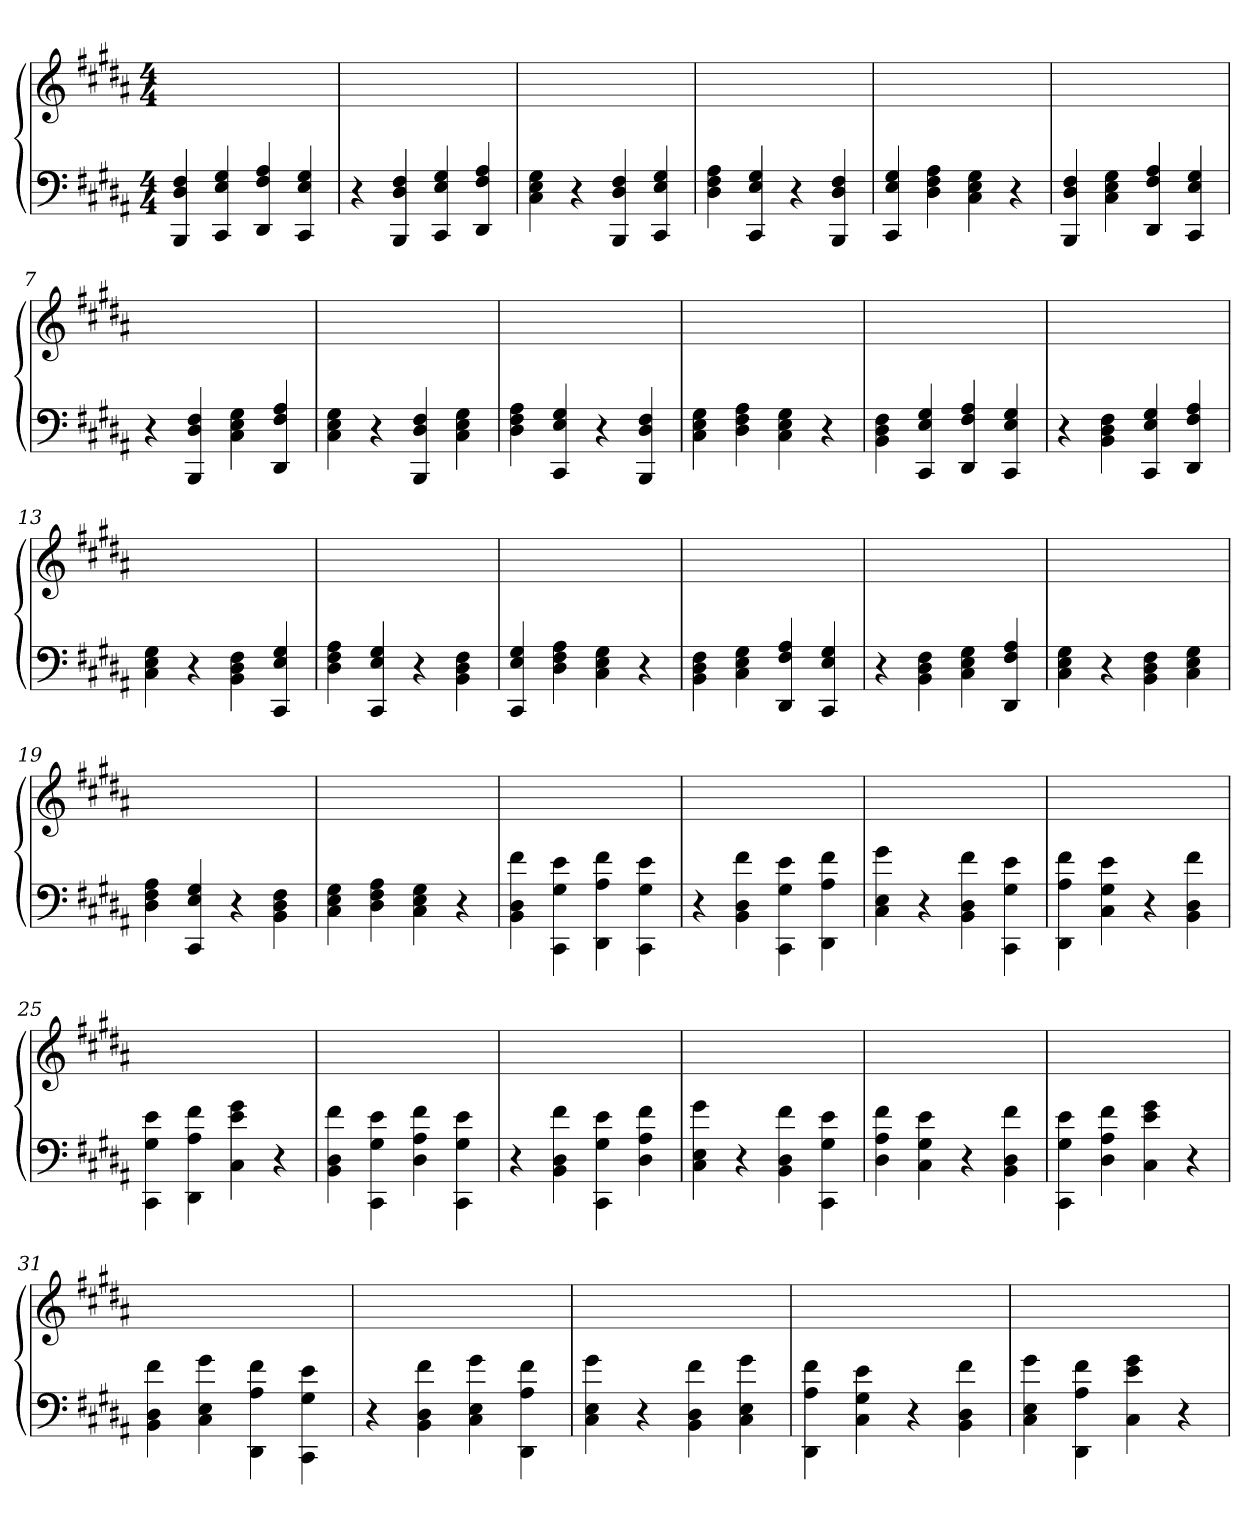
**kern	**kern
*part2	*part1
*staff2	*staff1
*clefF4	*clefG2
*k[f#c#g#d#a#]	*k[f#c#g#d#a#]
*B:	*B:
*M4/4	*M4/4
*MM60	*MM60
=1	=1
4BBB 4D# 4F#	1ryy
4CC# 4E 4G#	.
4DD# 4F# 4A#	.
4CC# 4E 4G#	.
=2	=2
4r	1ryy
4BBB 4D# 4F#	.
4CC# 4E 4G#	.
4DD# 4F# 4A#	.
=3	=3
4C# 4E 4G#	1ryy
4r	.
4BBB 4D# 4F#	.
4CC# 4E 4G#	.
=4	=4
4D# 4F# 4A#	1ryy
4CC# 4E 4G#	.
4r	.
4BBB 4D# 4F#	.
=5	=5
4CC# 4E 4G#	1ryy
4D# 4F# 4A#	.
4C# 4E 4G#	.
4r	.
=6	=6
4BBB 4D# 4F#	1ryy
4C# 4E 4G#	.
4DD# 4F# 4A#	.
4CC# 4E 4G#	.
=7	=7
4r	1ryy
4BBB 4D# 4F#	.
4C# 4E 4G#	.
4DD# 4F# 4A#	.
=8	=8
4C# 4E 4G#	1ryy
4r	.
4BBB 4D# 4F#	.
4C# 4E 4G#	.
=9	=9
4D# 4F# 4A#	1ryy
4CC# 4E 4G#	.
4r	.
4BBB 4D# 4F#	.
=10	=10
4C# 4E 4G#	1ryy
4D# 4F# 4A#	.
4C# 4E 4G#	.
4r	.
=11	=11
4BB 4D# 4F#	1ryy
4CC# 4E 4G#	.
4DD# 4F# 4A#	.
4CC# 4E 4G#	.
=12	=12
4r	1ryy
4BB 4D# 4F#	.
4CC# 4E 4G#	.
4DD# 4F# 4A#	.
=13	=13
4C# 4E 4G#	1ryy
4r	.
4BB 4D# 4F#	.
4CC# 4E 4G#	.
=14	=14
4D# 4F# 4A#	1ryy
4CC# 4E 4G#	.
4r	.
4BB 4D# 4F#	.
=15	=15
4CC# 4E 4G#	1ryy
4D# 4F# 4A#	.
4C# 4E 4G#	.
4r	.
=16	=16
4BB 4D# 4F#	1ryy
4C# 4E 4G#	.
4DD# 4F# 4A#	.
4CC# 4E 4G#	.
=17	=17
4r	1ryy
4BB 4D# 4F#	.
4C# 4E 4G#	.
4DD# 4F# 4A#	.
=18	=18
4C# 4E 4G#	1ryy
4r	.
4BB 4D# 4F#	.
4C# 4E 4G#	.
=19	=19
4D# 4F# 4A#	1ryy
4CC# 4E 4G#	.
4r	.
4BB 4D# 4F#	.
=20	=20
4C# 4E 4G#	1ryy
4D# 4F# 4A#	.
4C# 4E 4G#	.
4r	.
=21	=21
4BB 4D# 4f#	1ryy
4CC# 4G# 4e	.
4DD# 4A# 4f#	.
4CC# 4G# 4e	.
=22	=22
4r	1ryy
4BB 4D# 4f#	.
4CC# 4G# 4e	.
4DD# 4A# 4f#	.
=23	=23
4C# 4E 4g#	1ryy
4r	.
4BB 4D# 4f#	.
4CC# 4G# 4e	.
=24	=24
4DD# 4A# 4f#	1ryy
4C# 4G# 4e	.
4r	.
4BB 4D# 4f#	.
=25	=25
4CC# 4G# 4e	1ryy
4DD# 4A# 4f#	.
4C# 4e 4g#	.
4r	.
=26	=26
4BB 4D# 4f#	1ryy
4CC# 4G# 4e	.
4D# 4A# 4f#	.
4CC# 4G# 4e	.
=27	=27
4r	1ryy
4BB 4D# 4f#	.
4CC# 4G# 4e	.
4D# 4A# 4f#	.
=28	=28
4C# 4E 4g#	1ryy
4r	.
4BB 4D# 4f#	.
4CC# 4G# 4e	.
=29	=29
4D# 4A# 4f#	1ryy
4C# 4G# 4e	.
4r	.
4BB 4D# 4f#	.
=30	=30
4CC# 4G# 4e	1ryy
4D# 4A# 4f#	.
4C# 4e 4g#	.
4r	.
=31	=31
4BB 4D# 4f#	1ryy
4C# 4E 4g#	.
4DD# 4A# 4f#	.
4CC# 4G# 4e	.
=32	=32
4r	1ryy
4BB 4D# 4f#	.
4C# 4E 4g#	.
4DD# 4A# 4f#	.
=33	=33
4C# 4E 4g#	1ryy
4r	.
4BB 4D# 4f#	.
4C# 4E 4g#	.
=34	=34
4DD# 4A# 4f#	1ryy
4C# 4G# 4e	.
4r	.
4BB 4D# 4f#	.
=35	=35
4C# 4E 4g#	1ryy
4DD# 4A# 4f#	.
4C# 4e 4g#	.
4r	.
=	=
*-	*-
